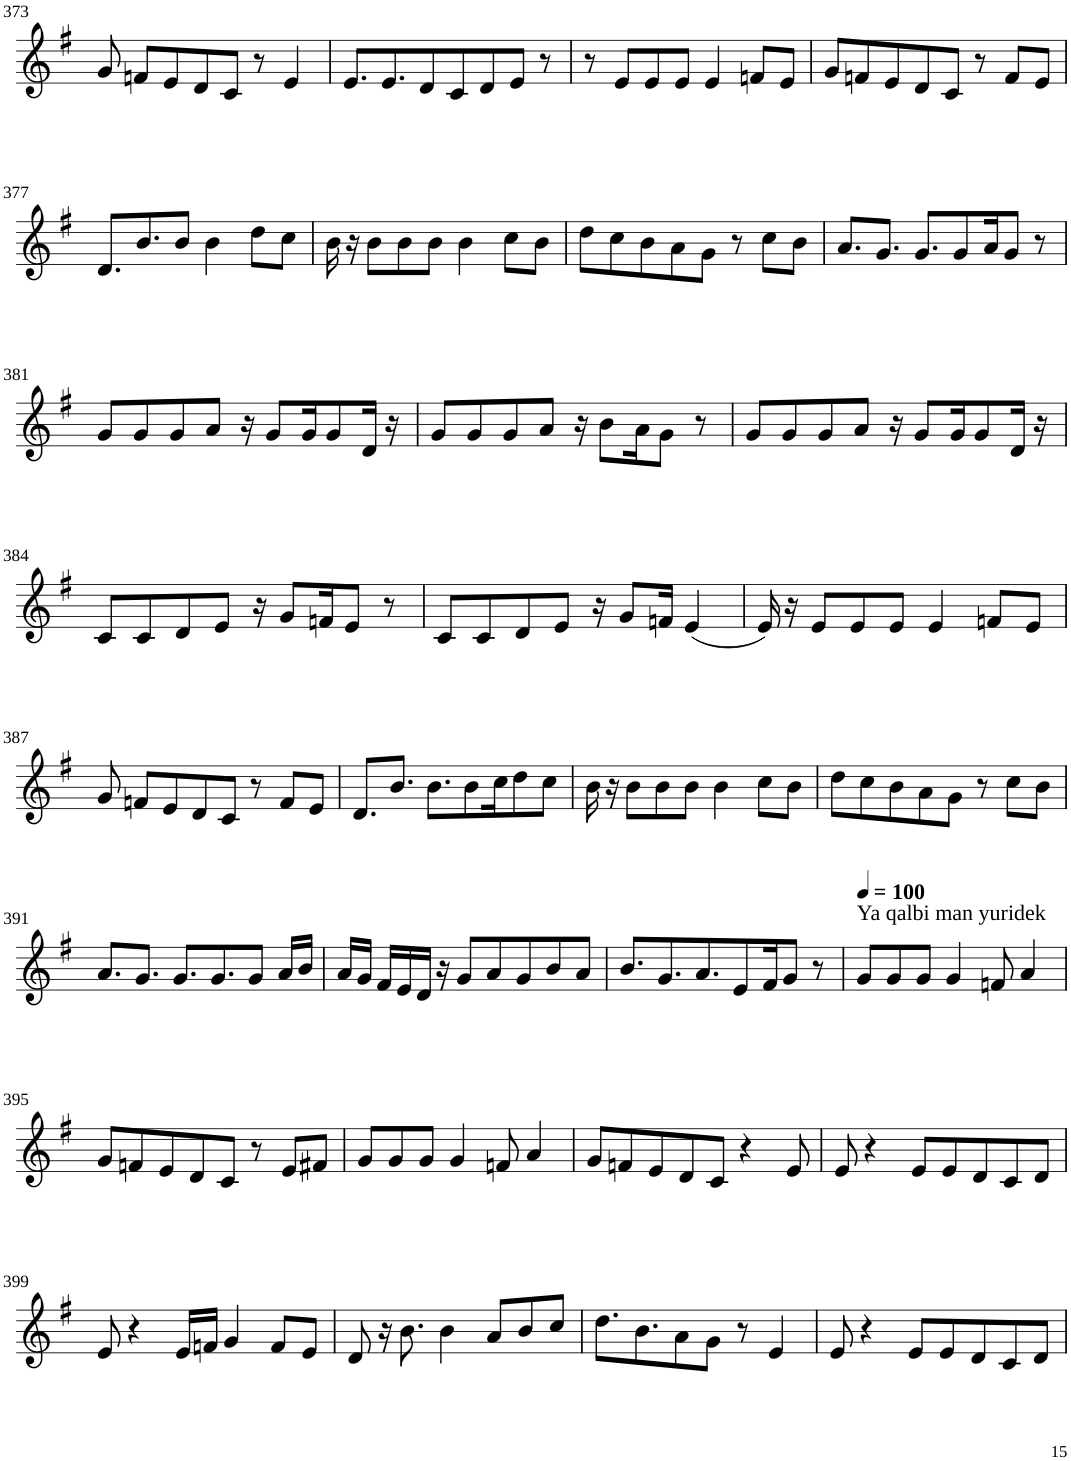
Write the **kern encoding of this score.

**kern
*part1
*staff1
*I"Violin
!!LO:PB:g=z
*clefG2
*k[f#]
*G:
*M8/8
=373
8g/
8fn/L
8e/
8d/
8c/J
8r
4e/
=374
8.e/L
8.e/
8d/
8c/
8d/
8e/J
8r
=375
8r
8e/L
8e/
8e/J
4e/
8fn/L
8e/J
=376
8g/L
8fn/
8e/
8d/
8c/J
8r
8f/L
8e/J
!!LO:LB:g=z
=377
8.d/L
8.b/
8b/J
4b\
8dd\L
8cc\J
=378
16b\
16r
8b\L
8b\
8b\J
4b\
8cc\L
8b\J
=379
8dd\L
8cc\
8b\
8a\
8g\J
8r
8cc\L
8b\J
=380
8.a/L
8.g/J
8.g/L
8g/
16a/K
8g/J
8r
!!LO:LB:g=z
=381
8g/L
8g/
8g/
8a/J
16r
8g/L
16g/K
8g/
16d/Jk
16r
=382
8g/L
8g/
8g/
8a/J
16r
8b\L
16a\K
8g\J
8r
=383
8g/L
8g/
8g/
8a/J
16r
8g/L
16g/K
8g/
16d/Jk
16r
!!LO:LB:g=z
=384
8c/L
8c/
8d/
8e/J
16r
8g/L
16fn/K
8e/J
8r
=385
8c/L
8c/
8d/
8e/J
16r
8g/L
16fn/Jk
(4e/
=386
16e/)
16r
8e/L
8e/
8e/J
4e/
8fn/L
8e/J
!!LO:LB:g=z
=387
8g/
8fn/L
8e/
8d/
8c/J
8r
8f/L
8e/J
=388
8.d/L
8.b/J
8.b\L
8b\
16cc\K
8dd\
8cc\J
=389
16b\
16r
8b\L
8b\
8b\J
4b\
8cc\L
8b\J
=390
8dd\L
8cc\
8b\
8a\
8g\J
8r
8cc\L
8b\J
!!LO:LB:g=z
=391
8.a/L
8.g/J
8.g/L
8.g/
8g/J
16a/LL
16b/JJ
=392
16a/LL
16g/JJ
16f#/LL
16e/
16d/JJ
16r
8g/L
8a/
8g/
8b/
8a/J
=393
8.b/L
8.g/
8.a/
8e/
16f#/K
8g/J
8r
=394
*MM100
!LO:TX:a:t=Ya qalbi man yuridek
8g/L
8g/
8g/J
4g/
8fn/
4a/
!!LO:LB:g=z
=395
8g/L
8fn/
8e/
8d/
8c/J
8r
8e/L
8f#X/J
=396
8g/L
8g/
8g/J
4g/
8fn/
4a/
=397
8g/L
8fn/
8e/
8d/
8c/J
4r
8e/
=398
8e/
4r
8e/L
8e/
8d/
8c/
8d/J
!!LO:LB:g=z
=399
8e/
4r
16e/LL
16fn/JJ
4g/
8f/L
8e/J
=400
8d/
16r
8.b\
4b\
8a/L
8b/
8cc/J
=401
8.dd\L
8.b\
8a\
8g\J
8r
4e/
=402
8e/
4r
8e/L
8e/
8d/
8c/
8d/J
=
*-
